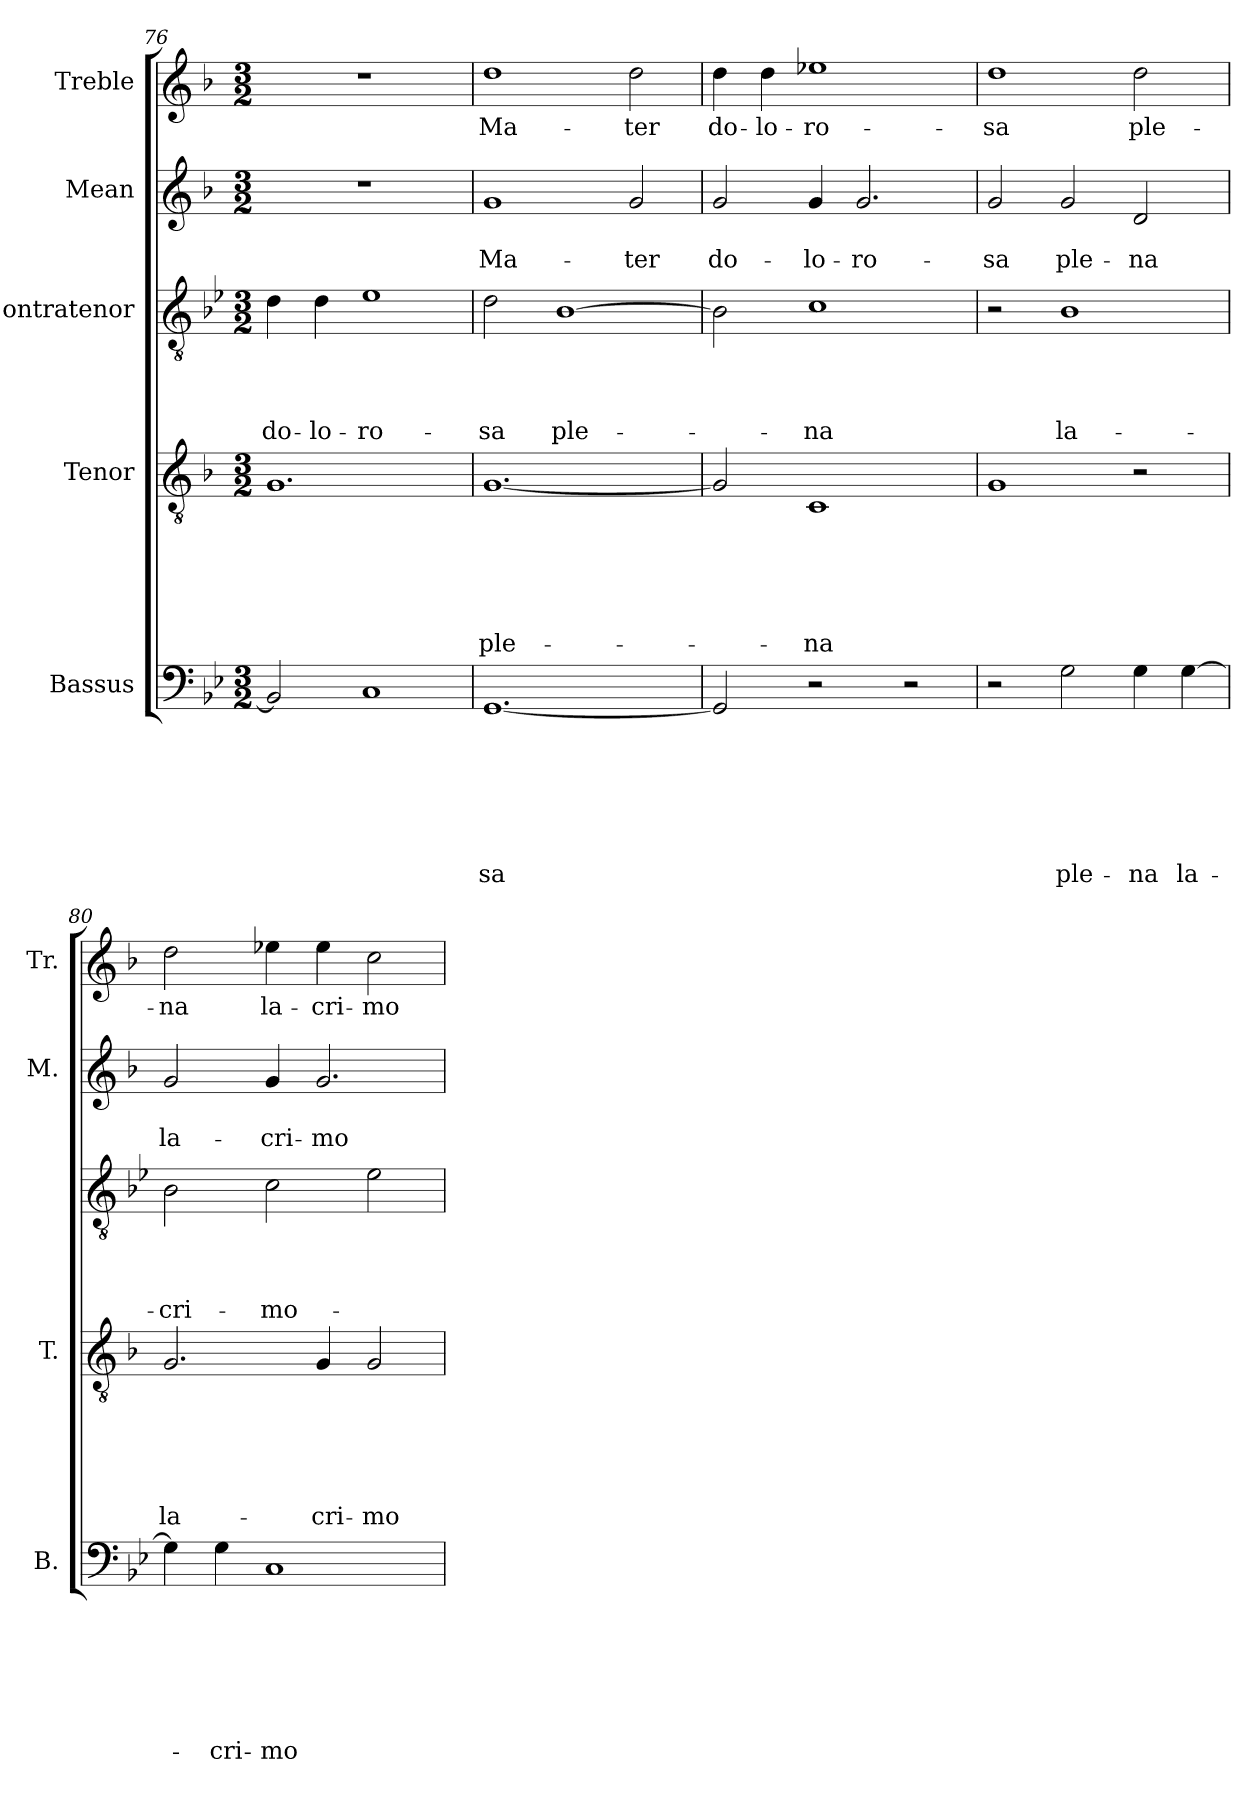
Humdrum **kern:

**kern	**text	**text	**text	**text	**text	**text	**text	**kern	**text	**text	**text	**text	**text	**text	**kern	**text	**text	**text	**text	**kern	**text	**text	**kern	**text
*part5	*part5	*part5	*part5	*part5	*part5	*part5	*part5	*part4	*part4	*part4	*part4	*part4	*part4	*part4	*part3	*part3	*part3	*part3	*part3	*part2	*part2	*part2	*part1	*part1
*staff5	*staff5	*staff5	*staff5	*staff5	*staff5	*staff5	*staff5	*staff4	*staff4	*staff4	*staff4	*staff4	*staff4	*staff4	*staff3	*staff3	*staff3	*staff3	*staff3	*staff2	*staff2	*staff2	*staff1	*staff1
*I"Bassus	*	*	*	*	*	*	*	*I"Tenor	*	*	*	*	*	*	*I"'ontratenor	*	*	*	*	*I"Mean	*	*	*I"Treble	*
*I'B.	*	*	*	*	*	*	*	*I'T.	*	*	*	*	*	*	*I''t.	*	*	*	*	*I'M.	*	*	*I'Tr.	*
*clefF4	*	*	*	*	*	*	*	*clefGv2	*	*	*	*	*	*	*clefGv2	*	*	*	*	*clefG2	*	*	*clefG2	*
*	*	*	*	*	*	*	*	*ITrd-3c-5	*	*	*	*	*	*	*	*	*	*	*	*ITrd-3c-5	*	*	*ITrd-3c-5	*
*k[b-e-]	*	*	*	*	*	*	*	*k[b-e-]	*	*	*	*	*	*	*k[b-e-]	*	*	*	*	*k[b-e-]	*	*	*k[b-e-]	*
*B-:	*	*	*	*	*	*	*	*B-:	*	*	*	*	*	*	*B-:	*	*	*	*	*B-:	*	*	*B-:	*
*M3/2	*	*	*	*	*	*	*	*M3/2	*	*	*	*	*	*	*M3/2	*	*	*	*	*M3/2	*	*	*M3/2	*
=76	=76	=76	=76	=76	=76	=76	=76	=76	=76	=76	=76	=76	=76	=76	=76	=76	=76	=76	=76	=76	=76	=76	=76	=76
!	!	!	!	!	!	!	!	!	!	!	!	!	!	!	!	!	!	!	!LO:LY:b	!LO:N:vis=1	!	!	!LO:N:vis=1	!
2BB-/]	.	.	.	.	.	.	.	1.c	.	.	.	.	.	.	4d\	.	.	.	do-	1.r	.	.	1.r	.
!	!	!	!	!	!	!	!	!	!	!	!	!	!	!	!	!	!	!	!LO:LY:b	!	!	!	!	!
.	.	.	.	.	.	.	.	.	.	.	.	.	.	.	4d\	.	.	.	-lo-	.	.	.	.	.
!	!	!	!	!	!	!	!	!	!	!	!	!	!	!	!	!	!	!	!LO:LY:b	!	!	!	!	!
1C	.	.	.	.	.	.	.	.	.	.	.	.	.	.	1e-	.	.	.	-ro-	.	.	.	.	.
=77	=77	=77	=77	=77	=77	=77	=77	=77	=77	=77	=77	=77	=77	=77	=77	=77	=77	=77	=77	=77	=77	=77	=77	=77
!	!	!	!	!	!	!	!LO:LY:b	!	!	!	!	!	!	!LO:LY:b	!	!	!	!	!LO:LY:b	!	!	!LO:LY:b	!	!LO:LY:b
[<1.GG	.	.	.	.	.	.	-sa	[<1.c	.	.	.	.	.	ple-	2d\	.	.	.	-sa	1cc	.	Ma-	1gg	Ma-
!	!	!	!	!	!	!	!	!	!	!	!	!	!	!	!	!	!	!	!LO:LY:b	!	!	!	!	!
.	.	.	.	.	.	.	.	.	.	.	.	.	.	.	[>1B-	.	.	.	ple-	.	.	.	.	.
!	!	!	!	!	!	!	!	!	!	!	!	!	!	!	!	!	!	!	!	!	!	!LO:LY:b	!	!LO:LY:b
.	.	.	.	.	.	.	.	.	.	.	.	.	.	.	.	.	.	.	.	2cc/	.	-ter	2gg\	-ter
=78	=78	=78	=78	=78	=78	=78	=78	=78	=78	=78	=78	=78	=78	=78	=78	=78	=78	=78	=78	=78	=78	=78	=78	=78
!	!	!	!	!	!	!	!	!	!	!	!	!	!	!	!	!	!	!	!	!	!	!LO:LY:b	!	!LO:LY:b
2GG/]	.	.	.	.	.	.	.	2c/]	.	.	.	.	.	.	2B-\]	.	.	.	.	2cc/	.	do-	4gg\	do-
!	!	!	!	!	!	!	!	!	!	!	!	!	!	!	!	!	!	!	!	!	!	!	!	!LO:LY:b
.	.	.	.	.	.	.	.	.	.	.	.	.	.	.	.	.	.	.	.	.	.	.	4gg\	-lo-
!	!	!	!	!	!	!	!	!	!	!	!	!	!	!LO:LY:b	!	!	!	!	!LO:LY:b	!	!	!LO:LY:b	!	!LO:LY:b
2r	.	.	.	.	.	.	.	1F	.	.	.	.	.	-na	1c	.	.	.	-na	4cc/	.	-lo-	1aa-X	-ro-
!	!	!	!	!	!	!	!	!	!	!	!	!	!	!	!	!	!	!	!	!	!	!LO:LY:b	!	!
.	.	.	.	.	.	.	.	.	.	.	.	.	.	.	.	.	.	.	.	2.cc/	.	-ro-	.	.
2r	.	.	.	.	.	.	.	.	.	.	.	.	.	.	.	.	.	.	.	.	.	.	.	.
!!LO:PB:g=z
=79	=79	=79	=79	=79	=79	=79	=79	=79	=79	=79	=79	=79	=79	=79	=79	=79	=79	=79	=79	=79	=79	=79	=79	=79
!	!	!	!	!	!	!	!	!	!	!	!	!	!	!	!	!	!	!	!	!	!	!LO:LY:b	!	!LO:LY:b
2r	.	.	.	.	.	.	.	1c	.	.	.	.	.	.	2r	.	.	.	.	2cc/	.	-sa	1gg	-sa
!	!	!	!	!	!	!	!LO:LY:b	!	!	!	!	!	!	!	!	!	!	!	!LO:LY:b	!	!	!LO:LY:b	!	!
2G\	.	.	.	.	.	.	ple-	.	.	.	.	.	.	.	1B-	.	.	.	la-	2cc/	.	ple-	.	.
!	!	!	!	!	!	!	!LO:LY:b	!	!	!	!	!	!	!	!	!	!	!	!	!	!	!LO:LY:b	!	!LO:LY:b
4G\	.	.	.	.	.	.	-na	2r	.	.	.	.	.	.	.	.	.	.	.	2g/	.	-na	2gg\	ple-
!	!	!	!	!	!	!	!LO:LY:b	!	!	!	!	!	!	!	!	!	!	!	!	!	!	!	!	!
[>4G\	.	.	.	.	.	.	la-	.	.	.	.	.	.	.	.	.	.	.	.	.	.	.	.	.
=80	=80	=80	=80	=80	=80	=80	=80	=80	=80	=80	=80	=80	=80	=80	=80	=80	=80	=80	=80	=80	=80	=80	=80	=80
!	!	!	!	!	!	!	!	!	!	!	!	!	!	!LO:LY:b	!	!	!	!	!LO:LY:b	!	!	!LO:LY:b	!	!LO:LY:b
4G\]	.	.	.	.	.	.	.	2.c/	.	.	.	.	.	la-	2B-\	.	.	.	-cri-	2cc/	.	la-	2gg\	-na
!	!	!	!	!	!	!	!LO:LY:b	!	!	!	!	!	!	!	!	!	!	!	!	!	!	!	!	!
4G\	.	.	.	.	.	.	-cri-	.	.	.	.	.	.	.	.	.	.	.	.	.	.	.	.	.
!	!	!	!	!	!	!	!LO:LY:b:rj	!	!	!	!	!	!	!	!	!	!	!	!LO:LY:b	!	!	!LO:LY:b	!	!LO:LY:b
1C	.	.	.	.	.	.	-mo-	.	.	.	.	.	.	.	2c\	.	.	.	-mo-	4cc/	.	-cri-	4aa-X\	la-
!	!	!	!	!	!	!	!	!	!	!	!	!	!	!LO:LY:b	!	!	!	!	!	!	!	!LO:LY:b:rj	!	!LO:LY:b
.	.	.	.	.	.	.	.	4c/	.	.	.	.	.	-cri-	.	.	.	.	.	2.cc/	.	-mo-	4aa-\	-cri-
!	!	!	!	!	!	!	!	!	!	!	!	!	!	!LO:LY:b:rj	!	!	!	!	!	!	!	!	!	!LO:LY:b:rj
.	.	.	.	.	.	.	.	2c/	.	.	.	.	.	-mo-	2e-\	.	.	.	.	.	.	.	2ff\	-mo-
=	=	=	=	=	=	=	=	=	=	=	=	=	=	=	=	=	=	=	=	=	=	=	=	=
*-	*-	*-	*-	*-	*-	*-	*-	*-	*-	*-	*-	*-	*-	*-	*-	*-	*-	*-	*-	*-	*-	*-	*-	*-
